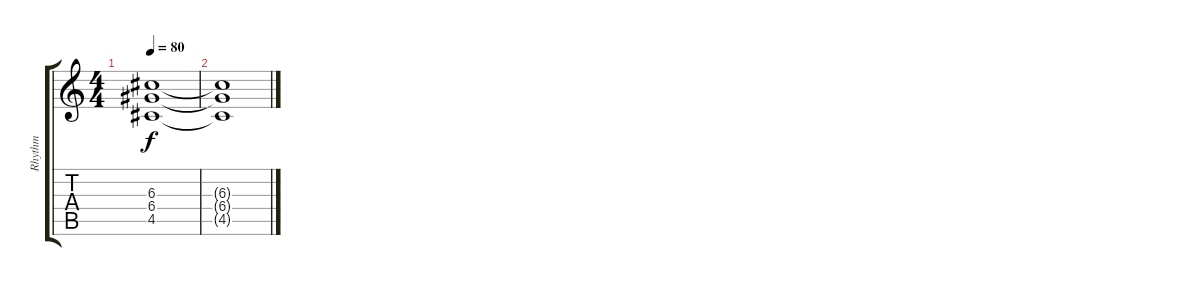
\track ("Rhythm" "Rhythm") {instrument distortionguitar}
\staff {score tabs}
\tuning (E4 B3 G3 D3 A2 E2) {hide}
\ts (4 4)
\tempo 80
\clef g2
\ks c
(6.3{t} 6.4{t} 4.5{t}).1{dy f volume 0} |
(6.3{t} 6.4{t} 4.5{t}).1
